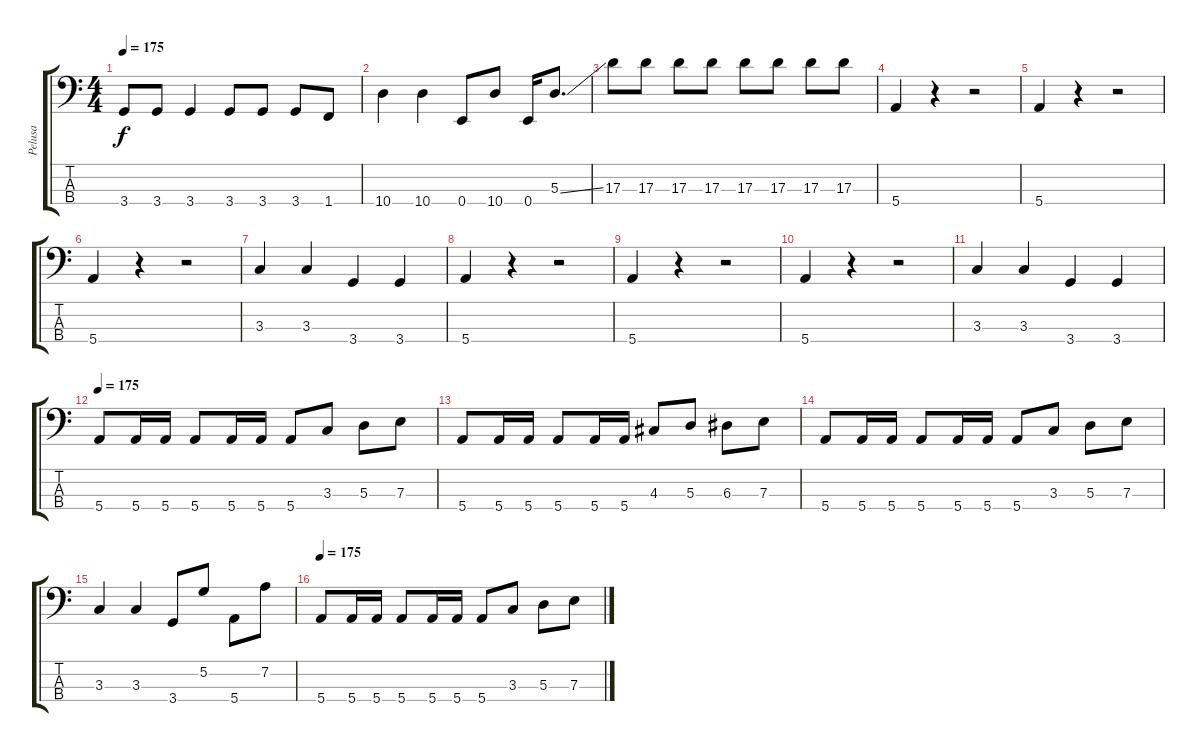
\track ("Pelusa" "Pelusa") {instrument electricbassfinger}
\staff {score tabs}
\tuning (G2 D2 A1 E1) {hide}
\ts (4 4)
\tempo 175
\clef f4
\ks c
3.4{t}.8{dy f} 3.4.8 3.4.4 3.4.8 3.4.8 3.4.8 1.4.8 |
10.4.4 10.4.4 0.4.8 10.4.8 0.4.16 5.3{ss}.8{d} |
17.3.8 17.3.8 17.3.8 17.3.8 17.3.8 17.3.8 17.3.8 17.3.8 |
5.4.4 r.4 r.2 |
5.4.4 r.4 r.2 |
5.4.4 r.4 r.2 |
3.3.4 3.3.4 3.4.4 3.4.4 |
5.4.4 r.4 r.2 |
5.4.4 r.4 r.2 |
5.4.4 r.4 r.2 |
3.3.4 3.3.4 3.4.4 3.4.4 |
\tempo 175
5.4.8 5.4.16 5.4.16 5.4.8 5.4.16 5.4.16 5.4.8 3.3.8 5.3.8 7.3.8 |
5.4.8 5.4.16 5.4.16 5.4.8 5.4.16 5.4.16 4.3.8 5.3.8 6.3.8 7.3.8 |
5.4.8 5.4.16 5.4.16 5.4.8 5.4.16 5.4.16 5.4.8 3.3.8 5.3.8 7.3.8 |
3.3.4 3.3.4 3.4.8 5.2.8 5.4.8 7.2.8 |
\tempo 175
5.4.8 5.4.16 5.4.16 5.4.8 5.4.16 5.4.16 5.4.8 3.3.8 5.3.8 7.3.8
